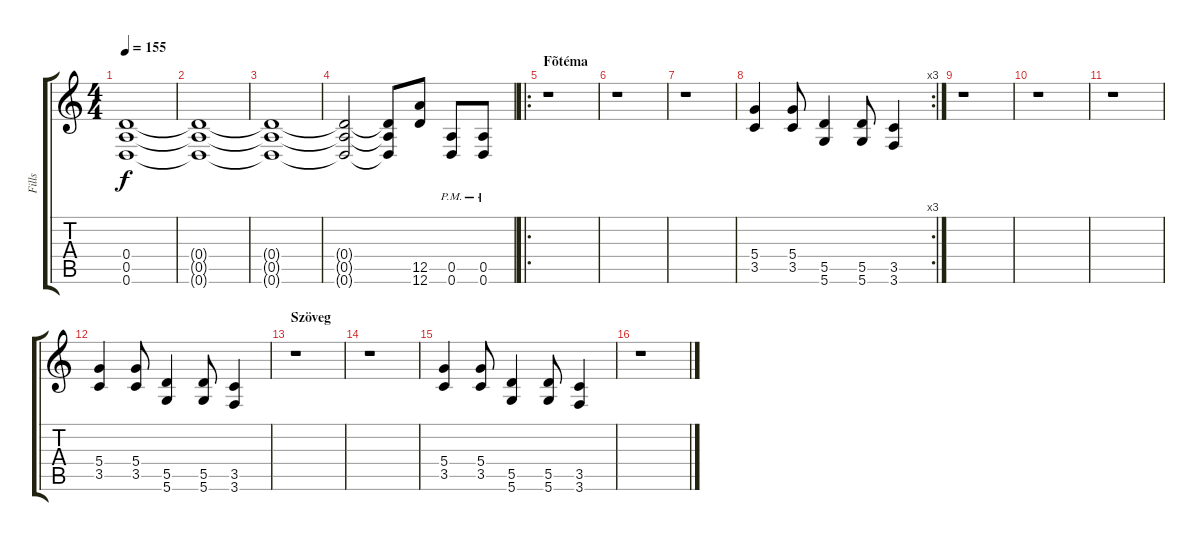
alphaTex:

\track ("Fills" "Fills") {instrument distortionguitar}
\staff {score tabs}
\tuning (E4 B3 G3 D3 A2 D2) {hide}
\ts (4 4)
\tempo 155
\clef g2
\ks c
(0.4{t} 0.5{t} 0.6{t}).1{dy f} |
(0.4{t} 0.5{t} 0.6{t}).1 |
(0.4{t} 0.5{t} 0.6{t}).1 |
(0.4{t} 0.5{t} 0.6{t}).2 (0.4{t} 0.5{t} 0.6{t}).8 (12.5 12.6).8{instrument guitarfretnoise} (0.5{pm} 0.6{pm}).8{instrument distortionguitar} (0.5{pm} 0.6{pm}).8 |
\ro
\section ("" "Fõtéma")
r.1 |
r.1 |
r.1 |
\rc 3
(5.4 3.5).4 (5.4 3.5).8 (5.5 5.6).4 (5.5 5.6).8 (3.5 3.6).4 |
r.1 |
r.1 |
r.1 |
(5.4 3.5).4 (5.4 3.5).8 (5.5 5.6).4 (5.5 5.6).8 (3.5 3.6).4 |
\section ("" "Szöveg")
r.1 |
r.1 |
(5.4 3.5).4 (5.4 3.5).8 (5.5 5.6).4 (5.5 5.6).8 (3.5 3.6).4 |
r.1
